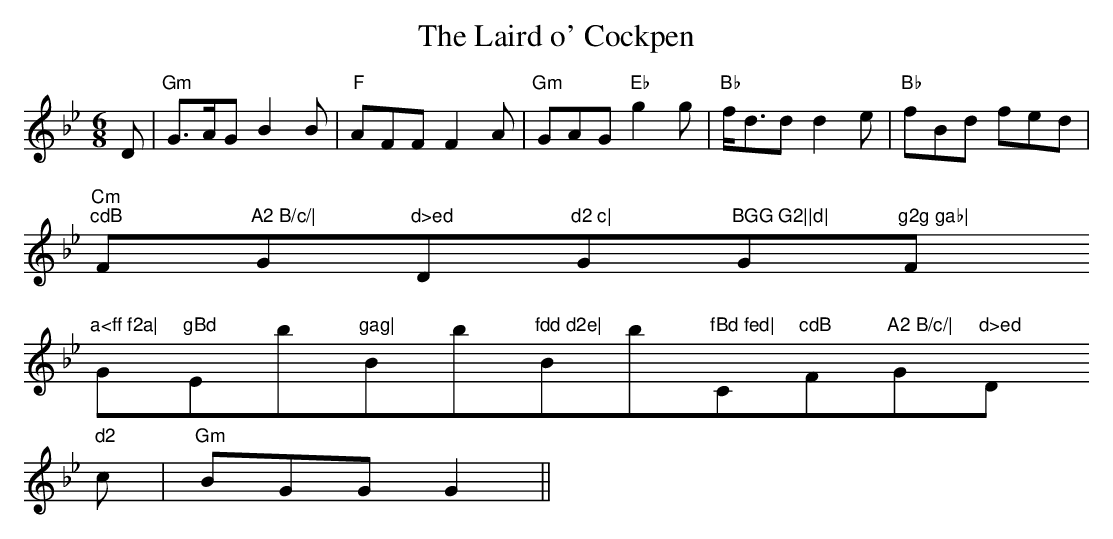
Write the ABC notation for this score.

X:1
T:Laird o' Cockpen, The
M:6/8
L:1/8
K:Gm
D|"Gm"G>AG B2 B|"F"AFF F2A|"Gm"GAG "Eb"g2 g|"Bb"f<dd d2e|"Bb"fBd fed|"Cm
"cdB "F"A2 B/c/|"Gm"d>ed "D"d2 c|"Gm"BGG G2||d|"Gm"g2g gab|"F"a<ff f2a|"
Gm"gBd "Eb"gag|"Bb"fdd d2e|"Bb"fBd fed|"Cm"cdB "F"A2 B/c/|"Gm"d>ed "D"d2
c|"Gm"BGG G2||
